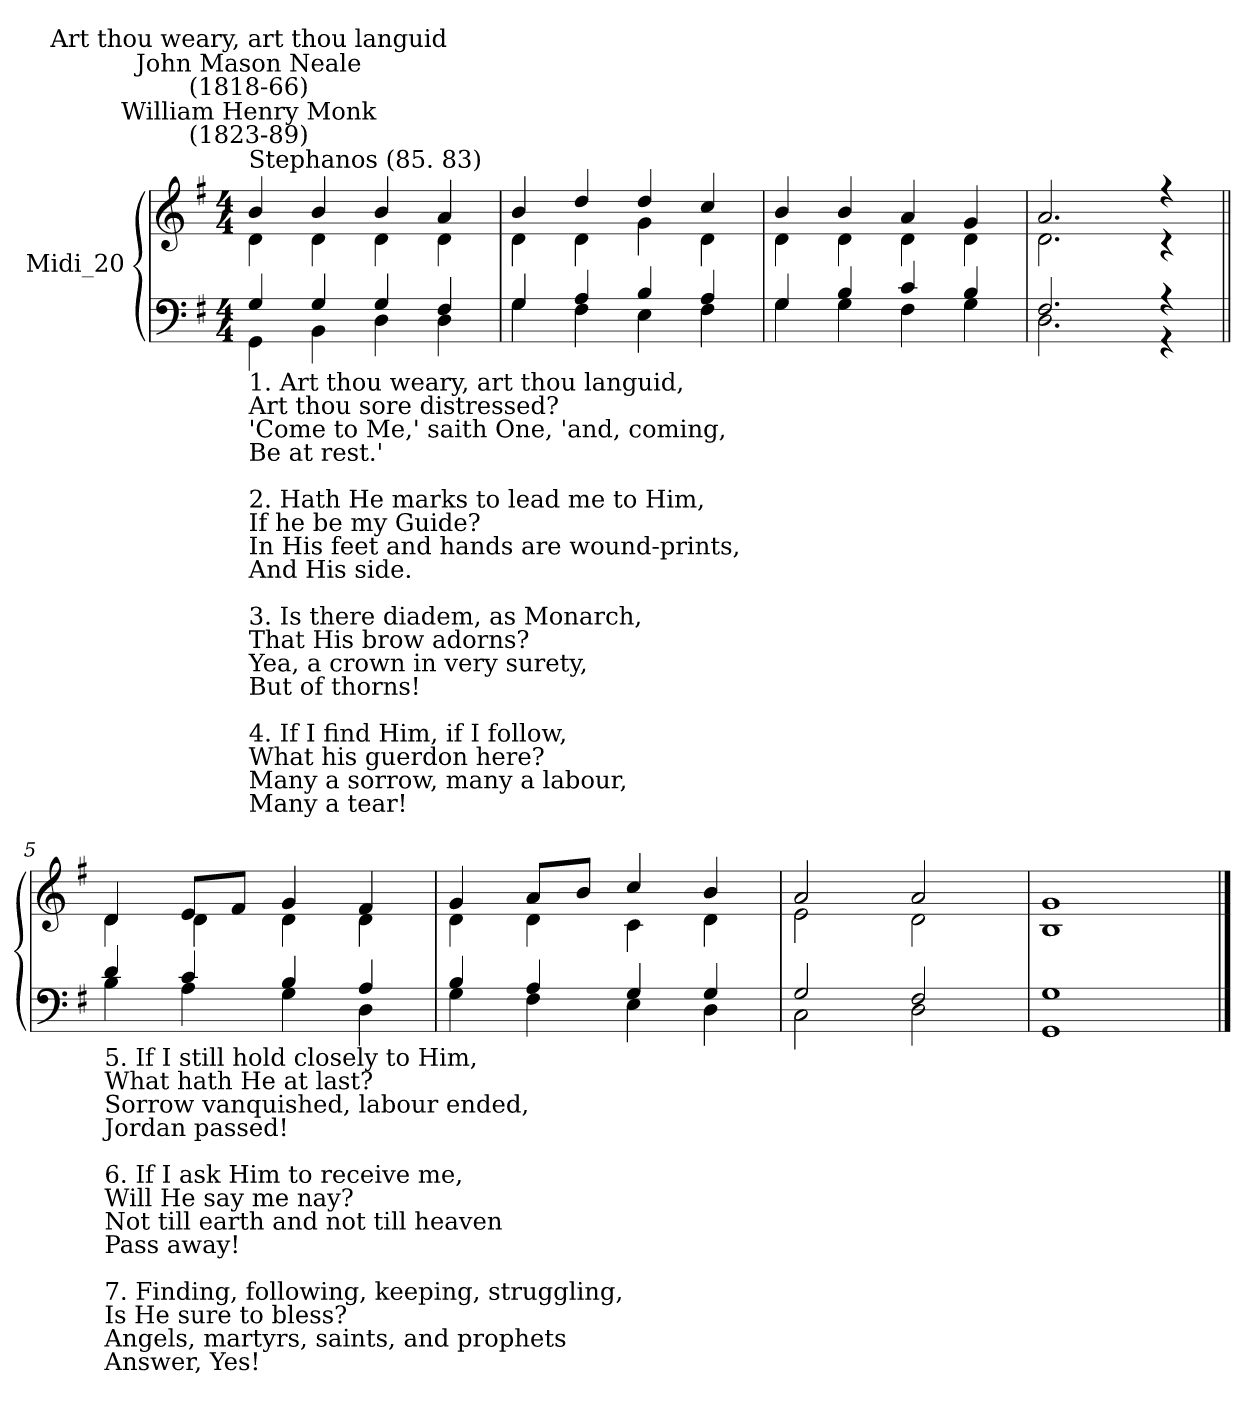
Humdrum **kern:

**kern	**kern
*part2	*part1
*staff2	*staff1
*I"Midi_20	*I"Midi_20
*clefF4	*clefG2
*k[f#]	*k[f#]
*G:	*G:
*M4/4	*M4/4
=1	=1
*^	*^
!	!	!LO:TX:a:t=Stephanos (85. 83)	!
!	!	!LO:TX:a:cj:t=William Henry Monk\n(1823-89)	!
!	!	!LO:TX:a:cj:t=John Mason Neale\n(1818-66)	!
!	!	!LO:TX:a:cj:t=Art thou weary, art thou languid	!
!LO:TX:b:t=1. Art thou weary, art thou languid,\nArt thou sore distressed?\n'Come to Me,' saith One, 'and, coming,\nBe at rest.'\n\n2. Hath He marks to lead me to Him,\nIf he be my Guide?\nIn His feet and hands are wound-prints,\nAnd His side.\n\n3. Is there diadem, as Monarch,\nThat His brow adorns?\nYea, a crown in very surety,\nBut of thorns!\n\n4. If I find Him, if I follow,\nWhat his guerdon here?\nMany a sorrow, many a labour,\nMany a tear!	!	!	!
4G/	4GG\	4b/	4d\
4G/	4BB\	4b/	4d\
4G/	4D\	4b/	4d\
4F#/	4D\	4a/	4d\
=2	=2	=2	=2
4G/	4G\	4b/	4d\
4A/	4F#\	4dd/	4d\
4B/	4E\	4dd/	4g\
4A/	4F#\	4cc/	4d\
=3	=3	=3	=3
4G/	4G\	4b/	4d\
4B/	4G\	4b/	4d\
4c/	4F#\	4a/	4d\
4B/	4G\	4g/	4d\
=4	=4	=4	=4
2.F#/	2.D\	2.a/	2.d\
4r	4r	4r	4r
=5||	=5||	=5||	=5||
!LO:TX:b:t=5. If I still hold closely to Him,\nWhat hath He at last?\nSorrow vanquished, labour ended, \nJordan passed!\n\n6. If I ask Him to receive me,\nWill He say me nay?\nNot till earth and not till heaven\nPass away!\n\n7. Finding, following, keeping, struggling, \nIs He sure to bless?\nAngels, martyrs, saints, and prophets\nAnswer, Yes!	!	!	!
4d/	4B\	4d/	4d\
4c/	4A\	8e/L	4d\
.	.	8f#/J	.
4B/	4G\	4g/	4d\
4A/	4D\	4f#/	4d\
=6	=6	=6	=6
4B/	4G\	4g/	4d\
4A/	4F#\	8a/L	4d\
.	.	8b/J	.
4G/	4E\	4cc/	4c\
4G/	4D\	4b/	4d\
=7	=7	=7	=7
2G/	2C\	2a/	2e\
2F#/	2D\	2a/	2d\
=8	=8	=8	=8
1G/	1GG\	1g/	1B\
*v	*v	*	*
*	*v	*v
==	==
*-	*-
